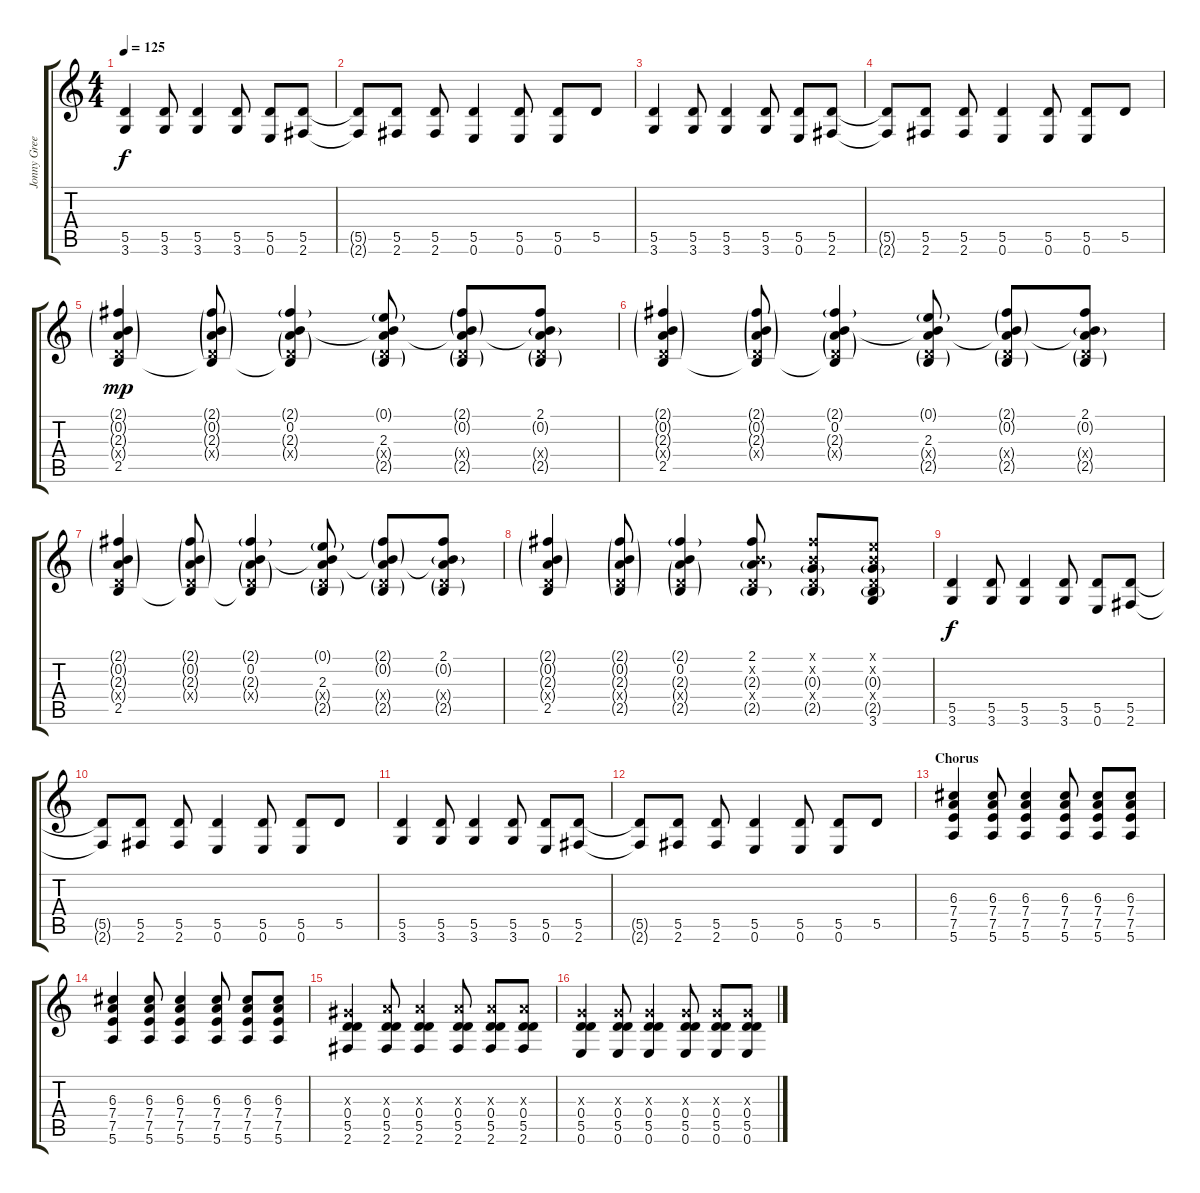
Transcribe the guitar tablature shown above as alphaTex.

\track ("Jonny Greenwood " "Jonny Gree") {instrument overdrivenguitar}
\staff {score tabs}
\tuning (E4 B3 G3 D3 A2 E2) {hide}
\ts (4 4)
\tempo 125
\clef g2
\ks c
(5.5 3.6).4{dy f} (5.5 3.6).8 (5.5 3.6).4 (5.5 3.6).8 (5.5 0.6).8 (5.5 2.6).8 |
(5.5{t} 2.6{t}).8 (5.5 2.6).8 (5.5 2.6).8 (5.5 0.6).4 (5.5 0.6).8 (5.5 0.6).8 5.5.8 |
(5.5 3.6).4 (5.5 3.6).8 (5.5 3.6).4 (5.5 3.6).8 (5.5 0.6).8 (5.5 2.6).8 |
(5.5{t} 2.6{t}).8 (5.5 2.6).8 (5.5 2.6).8 (5.5 0.6).4 (5.5 0.6).8 (5.5 0.6).8 5.5.8 |
(2.1{g} 0.2{g} 2.3{g} 0.4{g x} 2.5).4{dy mp} (2.1{g} 0.2{g} 2.3{g} 0.4{g x} 2.5{t}).8 (2.1{g} 0.2 2.3{g} 0.4{g x} 2.5{t}).4 (0.1{g} 0.2{t} 2.3 0.4{g x} 2.5{g}).8 (2.1{g} 0.2{g} 2.3{t} 0.4{g x} 2.5{g}).8 (2.1 0.2{g} 2.3{t} 0.4{g x} 2.5{g}).8 |
(2.1{g} 0.2{g} 2.3{g} 0.4{g x} 2.5).4 (2.1{g} 0.2{g} 2.3{g} 0.4{g x} 2.5{t}).8 (2.1{g} 0.2 2.3{g} 0.4{g x} 2.5{t}).4 (0.1{g} 0.2{t} 2.3 0.4{g x} 2.5{g}).8 (2.1{g} 0.2{g} 2.3{t} 0.4{g x} 2.5{g}).8 (2.1 0.2{g} 2.3{t} 0.4{g x} 2.5{g}).8 |
(2.1{g} 0.2{g} 2.3{g} 0.4{g x} 2.5).4 (2.1{g} 0.2{g} 2.3{g} 0.4{g x} 2.5{t}).8 (2.1{g} 0.2 2.3{g} 0.4{g x} 2.5{t}).4 (0.1{g} 0.2{t} 2.3 0.4{g x} 2.5{g}).8 (2.1{g} 0.2{g} 2.3{t} 0.4{g x} 2.5{g}).8 (2.1 0.2{g} 2.3{t} 0.4{g x} 2.5{g}).8 |
(2.1{g} 0.2{g} 2.3{g} 0.4{g x} 2.5).4 (2.1{g} 0.2{g} 2.3{g} 0.4{g x} 2.5{g}).8 (2.1{g} 0.2 2.3{g} 0.4{g x} 2.5{g}).4 (2.1 0.2{x} 2.3{g} 0.4{x} 2.5{g}).8 (2.1{x} 0.2{x} 0.3{g} 0.4{x} 2.5{g}).8 (0.1{x} 0.2{x} 0.3{g} 0.4{x} 2.5{g} 3.6).8 |
(5.5 3.6).4{dy f} (5.5 3.6).8 (5.5 3.6).4 (5.5 3.6).8 (5.5 0.6).8 (5.5 2.6).8 |
(5.5{t} 2.6{t}).8 (5.5 2.6).8 (5.5 2.6).8 (5.5 0.6).4 (5.5 0.6).8 (5.5 0.6).8 5.5.8 |
(5.5 3.6).4 (5.5 3.6).8 (5.5 3.6).4 (5.5 3.6).8 (5.5 0.6).8 (5.5 2.6).8 |
(5.5{t} 2.6{t}).8 (5.5 2.6).8 (5.5 2.6).8 (5.5 0.6).4 (5.5 0.6).8 (5.5 0.6).8 5.5.8 |
\section ("" "Chorus")
(6.3 7.4 7.5 5.6).4 (6.3 7.4 7.5 5.6).8 (6.3 7.4 7.5 5.6).4 (6.3 7.4 7.5 5.6).8 (6.3 7.4 7.5 5.6).8 (6.3 7.4 7.5 5.6).8 |
(6.3 7.4 7.5 5.6).4 (6.3 7.4 7.5 5.6).8 (6.3 7.4 7.5 5.6).4 (6.3 7.4 7.5 5.6).8 (6.3 7.4 7.5 5.6).8 (6.3 7.4 7.5 5.6).8 |
(1.3{x} 0.4 5.5 2.6).4 (2.3{x} 0.4 5.5 2.6).8 (2.3{x} 0.4 5.5 2.6).4 (2.3{x} 0.4 5.5 2.6).8 (2.3{x} 0.4 5.5 2.6).8 (2.3{x} 0.4 5.5 2.6).8 |
(0.3{x} 0.4 5.5 0.6).4 (0.3{x} 0.4 5.5 0.6).8 (0.3{x} 0.4 5.5 0.6).4 (0.3{x} 0.4 5.5 0.6).8 (0.3{x} 0.4 5.5 0.6).8 (0.3{x} 0.4 5.5 0.6).8
